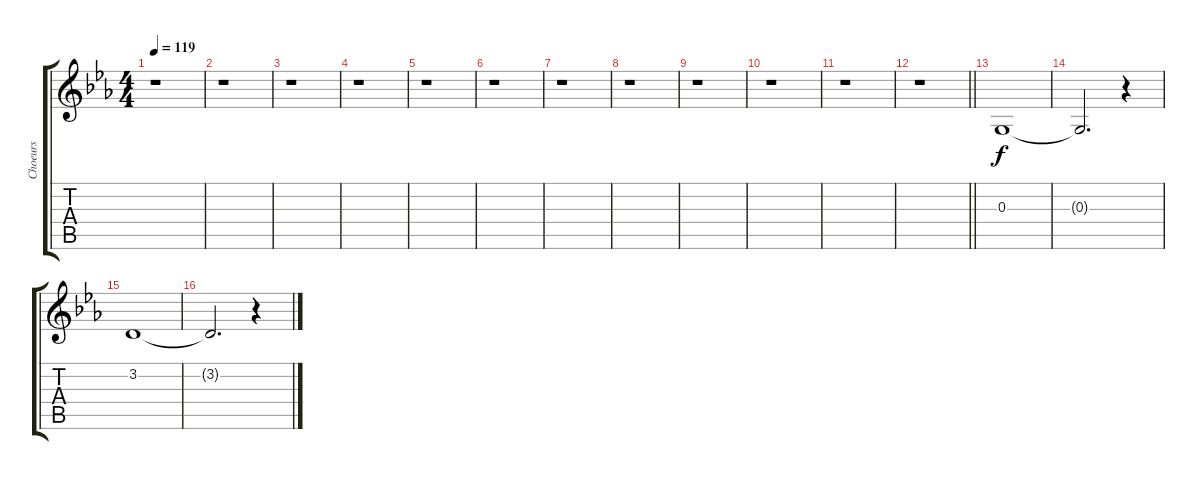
\track ("Choeurs" "Choeurs") {instrument synthvoice}
\staff {score tabs}
\tuning (E4 B3 G3 D3 A2 E2) {hide}
\ts (4 4)
\tempo 119
\clef g2
\ks eb
r.1{dy f} |
r.1 |
r.1 |
r.1 |
r.1 |
r.1 |
r.1 |
r.1 |
r.1 |
r.1 |
r.1 |
\barLineRight lightlight
r.1 |
0.3.1 |
0.3{t}.2{d} r.4 |
3.2.1 |
3.2{t}.2{d} r.4
